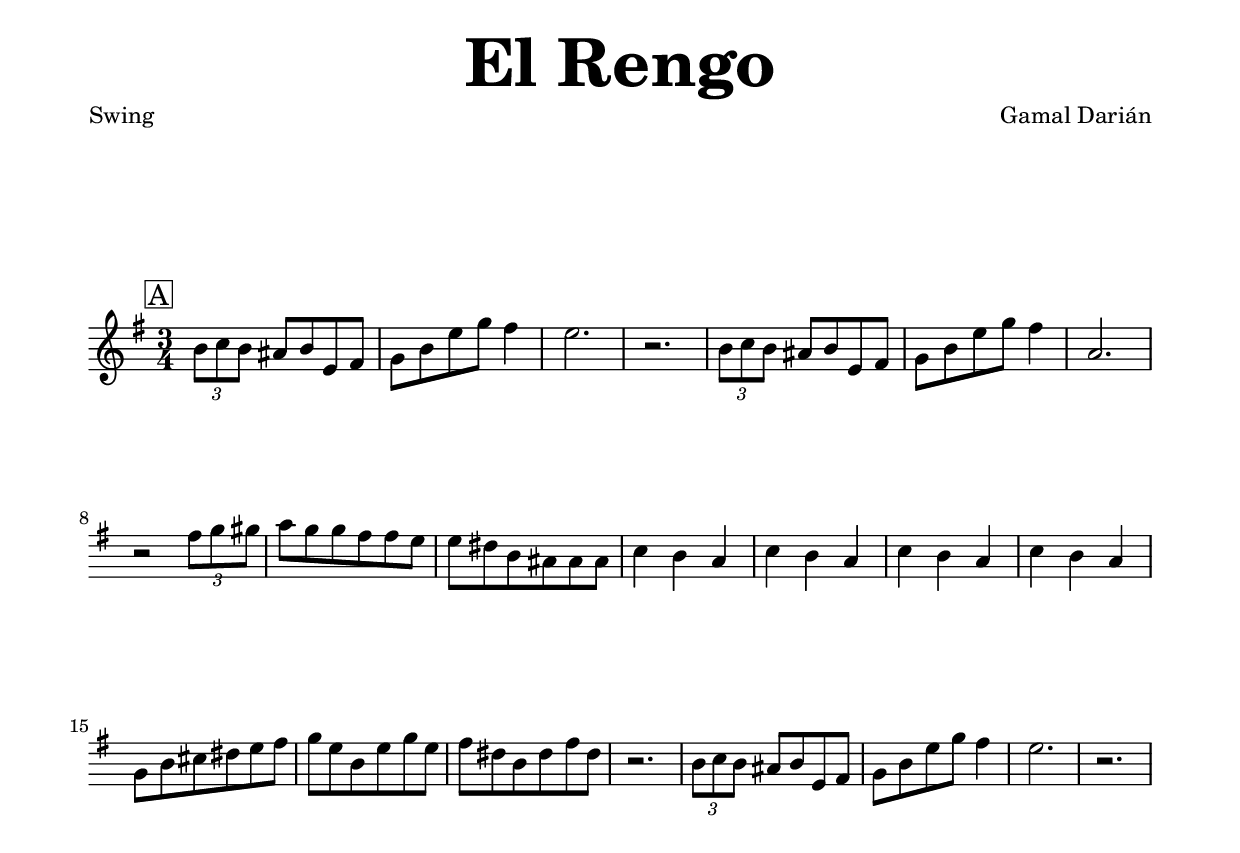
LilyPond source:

\include "headers.ly"

cifrado =  \chords {
}

melo = \relative c' {
  \key e \minor
  \time 3/4
  
  \mark \parteA
  \tuplet 3/2 { b'8 c b } ais b e, fis |
  \ocultar-clave
  g b e g fis4 |
  e2. |
  r |
  \tuplet 3/2 { b8 c b } ais b e, fis |
  g b e g fis4 |
  a,2. |
  r2 \tuplet 3/2 { fis'8 g gis } |
  a g g fis fis e |
  e dis b ais ais ais |
  \repeat unfold 4 { c4 b a | }
  g8 b cis dis e fis |
  g e b e g e |
  fis dis b dis fis dis |
  r2. |
  
  \tuplet 3/2 { b8 c b } ais b e, fis |
  g b e g fis4 |
  e2. |
  r |
}


\bookpart {
  \header {
    title = \markup { \abs-fontsize #32 "El Rengo" }
    composer = "Gamal Darián"
    poet = "Swing"
  }

  \score {
    <<
      \cifrado
      \melo
    >>
  }
}